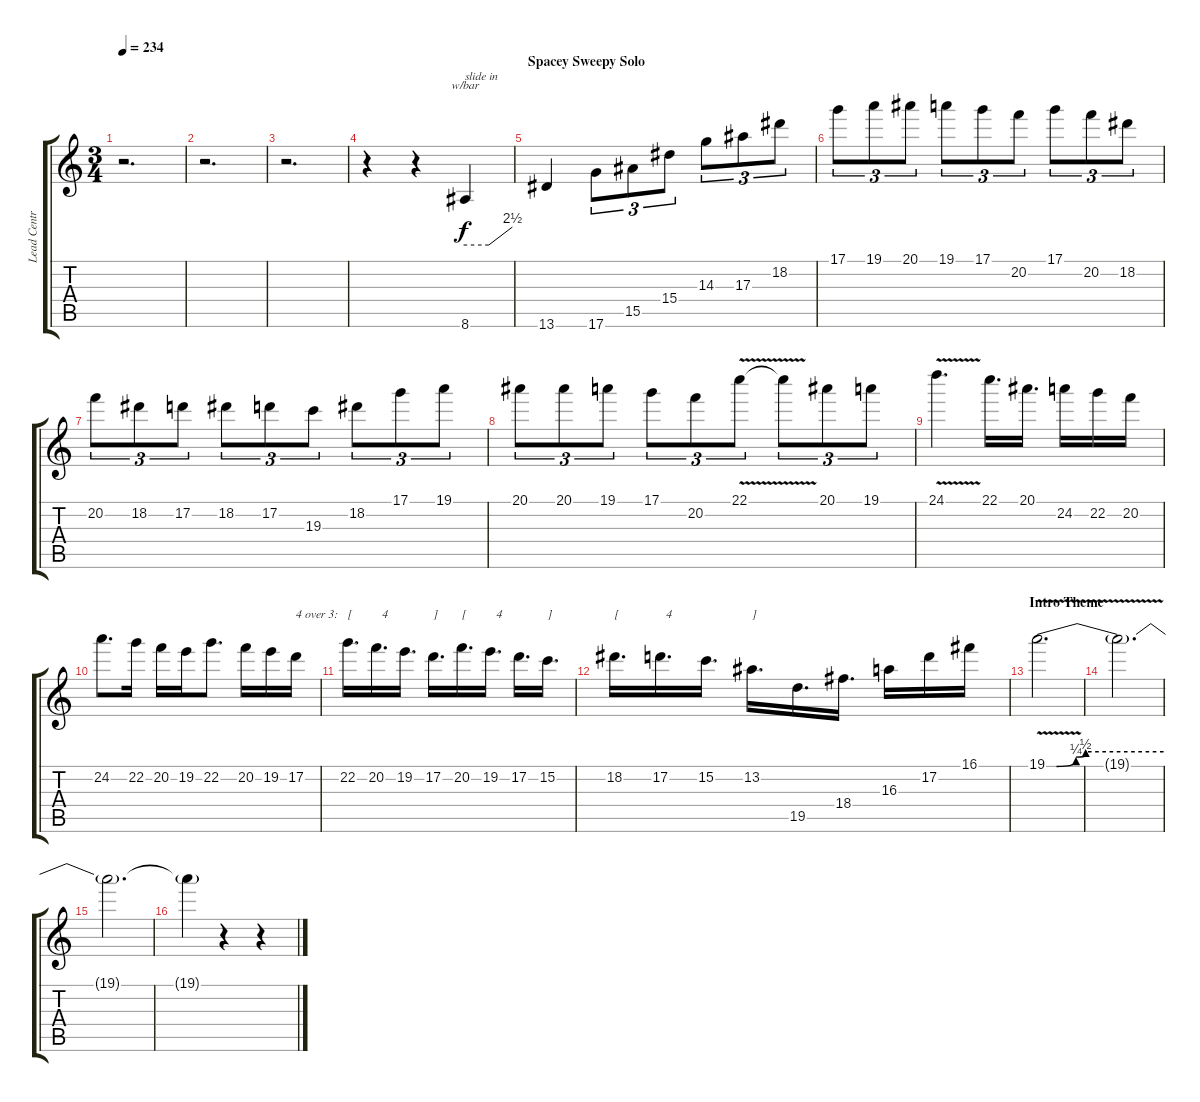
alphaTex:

\track ("Lead Centre" "Lead Centr") {instrument distortionguitar}
\staff {score tabs}
\tuning (D4 A3 F3 C3 G2 D2) {hide}
\ts (3 4)
\tempo 234
\clef g2
\ks c
r.2{d dy f} |
r.2{d} |
r.2{d} |
r.4 r.4 8.6.4{tbe (custom default 0 0 30 0 60 10) txt "slide in"} |
\section ("" "Spacey Sweepy Solo")
13.6.4 17.6.8{tu (3 2)} 15.5.8{tu (3 2)} 15.4.8{tu (3 2)} 14.3.8{tu (3 2)} 17.3.8{tu (3 2)} 18.2.8{tu (3 2)} |
17.1.8{tu (3 2)} 19.1.8{tu (3 2)} 20.1.8{tu (3 2)} 19.1.8{tu (3 2)} 17.1.8{tu (3 2)} 20.2.8{tu (3 2)} 17.1.8{tu (3 2)} 20.2.8{tu (3 2)} 18.2.8{tu (3 2)} |
20.2.8{tu (3 2)} 18.2.8{tu (3 2)} 17.2.8{tu (3 2)} 18.2.8{tu (3 2)} 17.2.8{tu (3 2)} 19.3.8{tu (3 2)} 18.2.8{tu (3 2)} 17.1.8{tu (3 2)} 19.1.8{tu (3 2)} |
20.1.8{tu (3 2)} 20.1.8{tu (3 2)} 19.1.8{tu (3 2)} 17.1.8{tu (3 2)} 20.2.8{tu (3 2)} 22.1{v}.8{tu (3 2)} 22.1{t}.8{tu (3 2)} 20.1.8{tu (3 2)} 19.1.8{tu (3 2)} |
24.1{v}.4{d} 22.1.16{d} 20.1.16{d} 24.2.16 22.2.16 20.2.16 |
24.2.8{d} 22.2.16 20.2.16 19.2.16 22.2.8{d} 20.2.16 19.2.16 17.2.16{txt "4 over 3:"} |
22.2.16{d txt "["} 20.2.16{d txt "  4"} 19.2.16{d} 17.2.16{d txt "]"} 20.2.16{d txt "["} 19.2.16{d txt "  4"} 17.2.16{d} 15.2.16{d txt "]"} |
18.2.16{d txt "["} 17.2.16{d txt "  4"} 15.2.16{d} 13.2.16{d txt "]"} 19.5.16{d} 18.4.16{d} 16.3.16 17.2.16 16.1.16 |
\section ("" "Intro Theme")
19.1{be (custom 0 0 5 0 15 1 20 2 60 2) v}.2{d} |
19.1{t}.2{d} |
19.1{t}.2{d} |
19.1{t}.4 r.4 r.4
